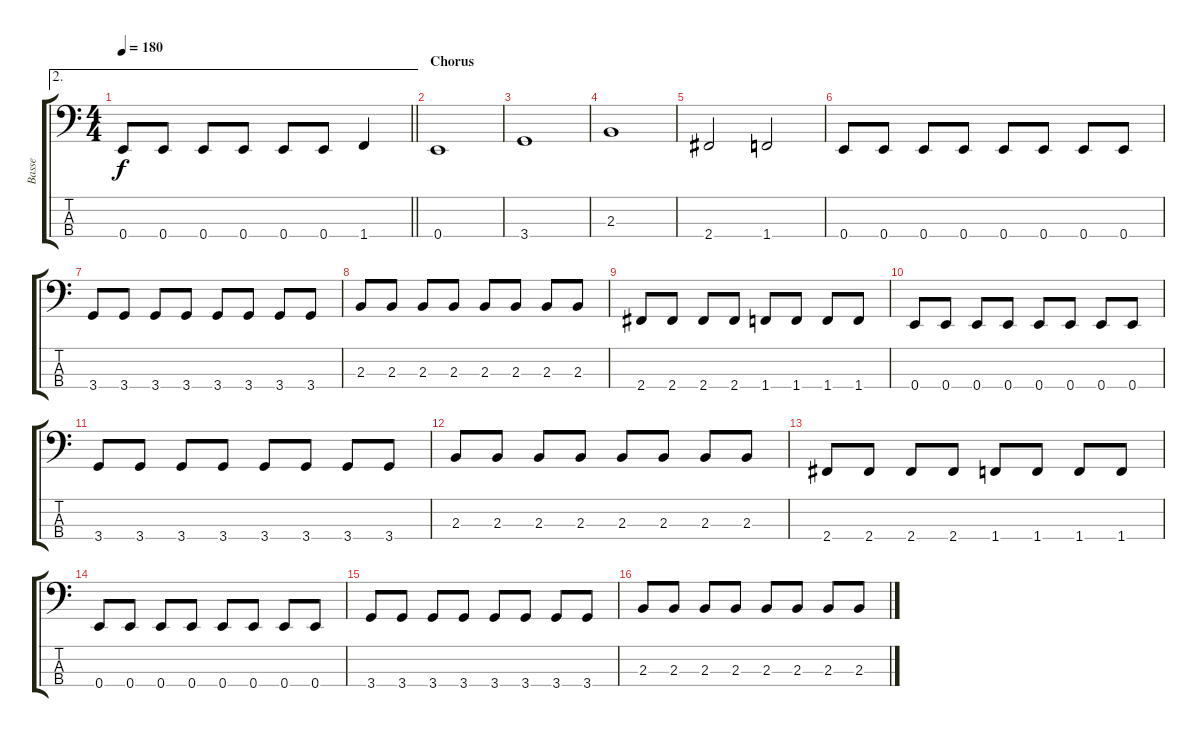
\track ("Basse" "Basse") {instrument electricbassfinger}
\staff {score tabs}
\tuning (G2 D2 A1 E1) {hide}
\ae 2
\ts (4 4)
\tempo 180
\clef f4
\barLineRight lightlight
\ks c
0.4.8{dy f} 0.4.8 0.4.8 0.4.8 0.4.8 0.4.8 1.4.4 |
\section ("" "Chorus")
0.4.1 |
3.4.1 |
2.3.1 |
2.4.2 1.4.2 |
0.4.8 0.4.8 0.4.8 0.4.8 0.4.8 0.4.8 0.4.8 0.4.8 |
3.4.8 3.4.8 3.4.8 3.4.8 3.4.8 3.4.8 3.4.8 3.4.8 |
2.3.8 2.3.8 2.3.8 2.3.8 2.3.8 2.3.8 2.3.8 2.3.8 |
2.4.8 2.4.8 2.4.8 2.4.8 1.4.8 1.4.8 1.4.8 1.4.8 |
0.4.8 0.4.8 0.4.8 0.4.8 0.4.8 0.4.8 0.4.8 0.4.8 |
3.4.8 3.4.8 3.4.8 3.4.8 3.4.8 3.4.8 3.4.8 3.4.8 |
2.3.8 2.3.8 2.3.8 2.3.8 2.3.8 2.3.8 2.3.8 2.3.8 |
2.4.8 2.4.8 2.4.8 2.4.8 1.4.8 1.4.8 1.4.8 1.4.8 |
0.4.8 0.4.8 0.4.8 0.4.8 0.4.8 0.4.8 0.4.8 0.4.8 |
3.4.8 3.4.8 3.4.8 3.4.8 3.4.8 3.4.8 3.4.8 3.4.8 |
2.3.8 2.3.8 2.3.8 2.3.8 2.3.8 2.3.8 2.3.8 2.3.8
